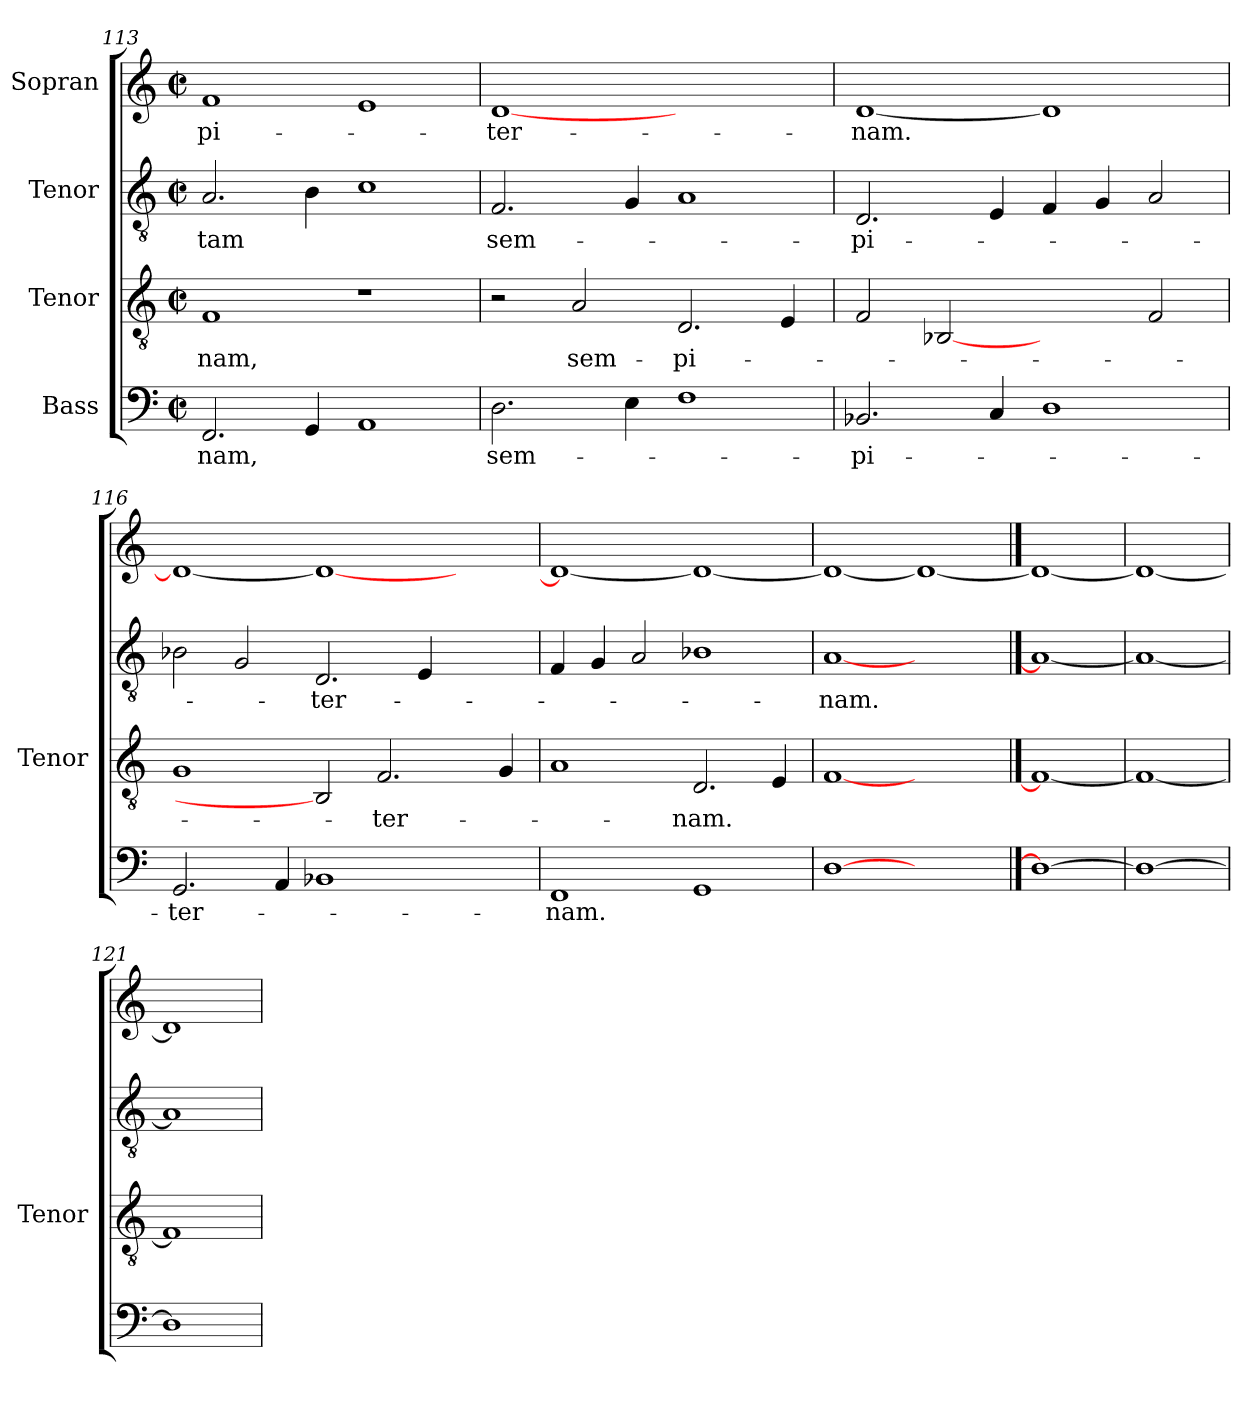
**kern	**text	**kern	**text	**kern	**text	**kern	**text
*part4	*part4	*part3	*part3	*part2	*part2	*part1	*part1
*staff4	*staff4	*staff3	*staff3	*staff2	*staff2	*staff1	*staff1
*I"Bass	*	*I"Tenor	*	*I"Tenor	*	*I"Sopran	*
*	*	*I'Tenor	*	*	*	*	*
!!LO:LB:g=z
*clefF4	*	*clefGv2	*	*clefGv2	*	*clefG2	*
*	*	*ITrd7c12	*	*ITrd7c12	*	*	*
*k[]	*	*k[]	*	*k[]	*	*k[]	*
*M2/2	*	*M2/2	*	*M2/2	*	*M2/2	*
*met(c|)	*	*met(c|)	*	*met(c|)	*	*met(c|)	*
=113	=113	=113	=113	=113	=113	=113	=113
!	!LO:LY:b:color=#000000	!	!	!	!	!	!
!	!	!	!LO:LY:b:color=#000000	!	!	!	!
!	!	!	!	!	!LO:LY:b:color=#000000	!	!
!	!	!	!	!	!	!	!LO:LY:b:color=#000000
2.FFi/	-nam,	1FFi	-nam,	2.AAi/	-tam	1fi	-pi-
4GGi/	.	.	.	4BBi\	.	.	.
1AAi	.	1r	.	1Ci	.	1ei	.
=114	=114	=114	=114	=114	=114	=114	=114
!	!LO:LY:b:color=#000000	!	!	!	!	!	!
!	!	!	!	!	!LO:LY:b:color=#000000	!	!
!	!	!	!	!	!	!	!LO:LY:b:color=#000000
2.Di\	sem-	2r	.	2.FFi/	sem-	[1di	-ter-
!	!	!	!LO:LY:b:color=#000000	!	!	!	!
.	.	2AAi/	sem-	.	.	.	.
4Ei\	.	.	.	4GGi/	.	.	.
!	!	!	!LO:LY:b:color=#000000	!	!	!	!
1Fi	.	2.DDi/	-pi-	1AAi	.	1ryy	.
.	.	4EEi/	.	.	.	.	.
=115	=115	=115	=115	=115	=115	=115	=115
!	!LO:LY:b:color=#000000	!	!	!	!	!	!
!	!	!	!	!	!LO:LY:b:color=#000000	!	!
!	!	!	!	!	!	!	!LO:LY:b:color=#000000
2.BB-Xi/	-pi-	2FFi/	.	2.DDi/	-pi-	[<1di	-nam.
.	.	[2BBB-Xi	.	.	.	.	.
4Ci/	.	.	.	4EEi/	.	.	.
1Di	.	2ryy	.	4FFi/	.	1di]	.
.	.	.	.	4GGi/	.	.	.
.	.	2FFi/	.	2AAi/	.	.	.
=116	=116	=116	=116	=116	=116	=116	=116
!	!LO:LY:b:color=#000000	!	!	!	!	!	!
2.GGi/	-ter-	1GGi	.	2BB-Xi\	.	1di_<	.
.	.	.	.	2GGi/	.	.	.
4AAi/	.	.	.	.	.	.	.
!	!	!	!	!	!LO:LY:b:color=#000000	!	!
1BB-Xi	.	2BBB-i]	.	2.DDi/	-ter-	1di_	.
!	!	!	!LO:LY:b:color=#000000	!	!	!	!
.	.	2.FFi/	-ter-	.	.	.	.
.	.	.	.	4EEi/	.	.	.
2ryy	.	.	.	2ryy	.	2ryy	.
.	.	4GGi/	.	.	.	.	.
=117	=117	=117	=117	=117	=117	=117	=117
!	!LO:LY:b:color=#000000	!	!	!	!	!	!
1FFi	-nam.	1AAi	.	4FFi/	.	1di_<	.
.	.	.	.	4GGi/	.	.	.
.	.	.	.	2AAi/	.	.	.
!	!	!	!LO:LY:b:color=#000000	!	!	!	!
1GGi	.	2.DDi/	-nam.	1BB-Xi	.	1di_	.
.	.	4EEi/	.	.	.	.	.
=118	=118	=118	=118	=118	=118	=118	=118
!	!	!	!	!	!LO:LY:b:color=#000000	!	!
[1Di	.	[1FFi	.	[1AAi	-nam.	1di_<	.
1ryy	.	1ryy	.	1ryy	.	1di_	.
==119	==119	==119	==119	==119	==119	==119	==119
1Di_	.	1FFi_	.	1AAi_	.	1di_	.
=120	=120	=120	=120	=120	=120	=120	=120
1Di_	.	1FFi_	.	1AAi_	.	1di_	.
=121	=121	=121	=121	=121	=121	=121	=121
1Di]	.	1FFi]	.	1AAi]	.	1di]	.
=	=	=	=	=	=	=	=
*-	*-	*-	*-	*-	*-	*-	*-
